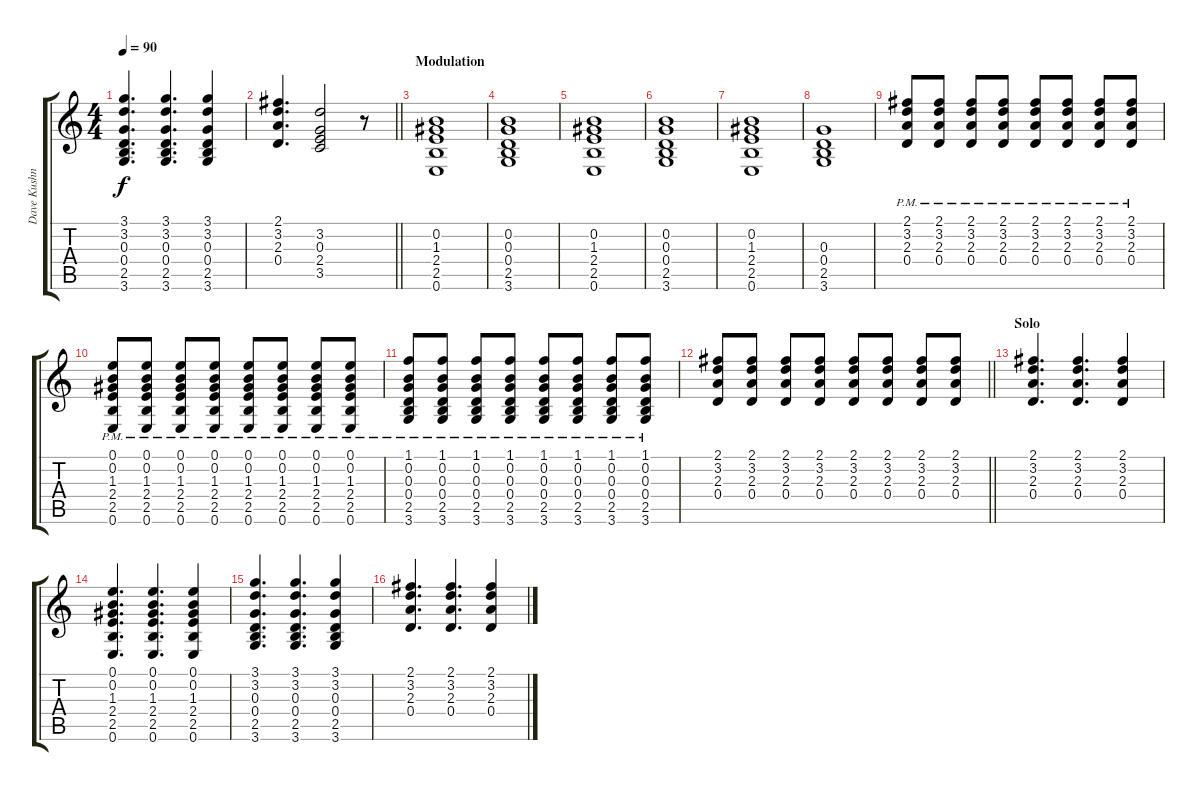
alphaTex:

\track ("Dave Kushner" "Dave Kushn") {instrument distortionguitar}
\staff {score tabs}
\tuning (E4 B3 G3 D3 A2 E2) {hide}
\ts (4 4)
\tempo 90
\clef g2
\ks c
(3.1 3.2 0.3 0.4 2.5 3.6).4{d dy f} (3.1 3.2 0.3 0.4 2.5 3.6).4{d} (3.1 3.2 0.3 0.4 2.5 3.6).4 |
\barLineRight lightlight
(2.1 3.2 2.3 0.4).4{d} (3.2 0.3 2.4 3.5).2 r.8 |
\section ("" "Modulation")
(0.2 1.3 2.4 2.5 0.6).1 |
(0.2 0.3 0.4 2.5 3.6).1 |
(0.2 1.3 2.4 2.5 0.6).1 |
(0.2 0.3 0.4 2.5 3.6).1 |
(0.2 1.3 2.4 2.5 0.6).1 |
(0.3 0.4 2.5 3.6).1 |
(2.1 3.2 2.3 0.4{pm}).8 (2.1 3.2 2.3 0.4{pm}).8 (2.1 3.2 2.3 0.4{pm}).8 (2.1 3.2 2.3 0.4{pm}).8 (2.1 3.2 2.3 0.4{pm}).8 (2.1 3.2 2.3 0.4{pm}).8 (2.1 3.2 2.3 0.4{pm}).8 (2.1 3.2 2.3 0.4{pm}).8 |
(0.1{pm} 0.2 1.3 2.4 2.5 0.6).8 (0.1{pm} 0.2 1.3 2.4 2.5 0.6).8 (0.1{pm} 0.2 1.3 2.4 2.5 0.6).8 (0.1{pm} 0.2 1.3 2.4 2.5 0.6).8 (0.1{pm} 0.2 1.3 2.4 2.5 0.6).8 (0.1{pm} 0.2 1.3 2.4 2.5 0.6).8 (0.1{pm} 0.2 1.3 2.4 2.5 0.6).8 (0.1{pm} 0.2 1.3 2.4 2.5 0.6).8 |
(1.1{pm} 0.2 0.3 0.4 2.5 3.6).8 (1.1{pm} 0.2 0.3 0.4 2.5 3.6).8 (1.1{pm} 0.2 0.3 0.4 2.5 3.6).8 (1.1{pm} 0.2 0.3 0.4 2.5 3.6).8 (1.1{pm} 0.2 0.3 0.4 2.5 3.6).8 (1.1{pm} 0.2 0.3 0.4 2.5 3.6).8 (1.1{pm} 0.2 0.3 0.4 2.5 3.6).8 (1.1{pm} 0.2 0.3 0.4 2.5 3.6).8 |
\barLineRight lightlight
(2.1 3.2 2.3 0.4).8 (2.1 3.2 2.3 0.4).8 (2.1 3.2 2.3 0.4).8 (2.1 3.2 2.3 0.4).8 (2.1 3.2 2.3 0.4).8 (2.1 3.2 2.3 0.4).8 (2.1 3.2 2.3 0.4).8 (2.1 3.2 2.3 0.4).8 |
\section ("" "Solo")
(2.1 3.2 2.3 0.4).4{d} (2.1 3.2 2.3 0.4).4{d} (2.1 3.2 2.3 0.4).4 |
(0.1 0.2 1.3 2.4 2.5 0.6).4{d} (0.1 0.2 1.3 2.4 2.5 0.6).4{d} (0.1 0.2 1.3 2.4 2.5 0.6).4 |
(3.1 3.2 0.3 0.4 2.5 3.6).4{d} (3.1 3.2 0.3 0.4 2.5 3.6).4{d} (3.1 3.2 0.3 0.4 2.5 3.6).4 |
(2.1 3.2 2.3 0.4).4{d} (2.1 3.2 2.3 0.4).4{d} (2.1 3.2 2.3 0.4).4
